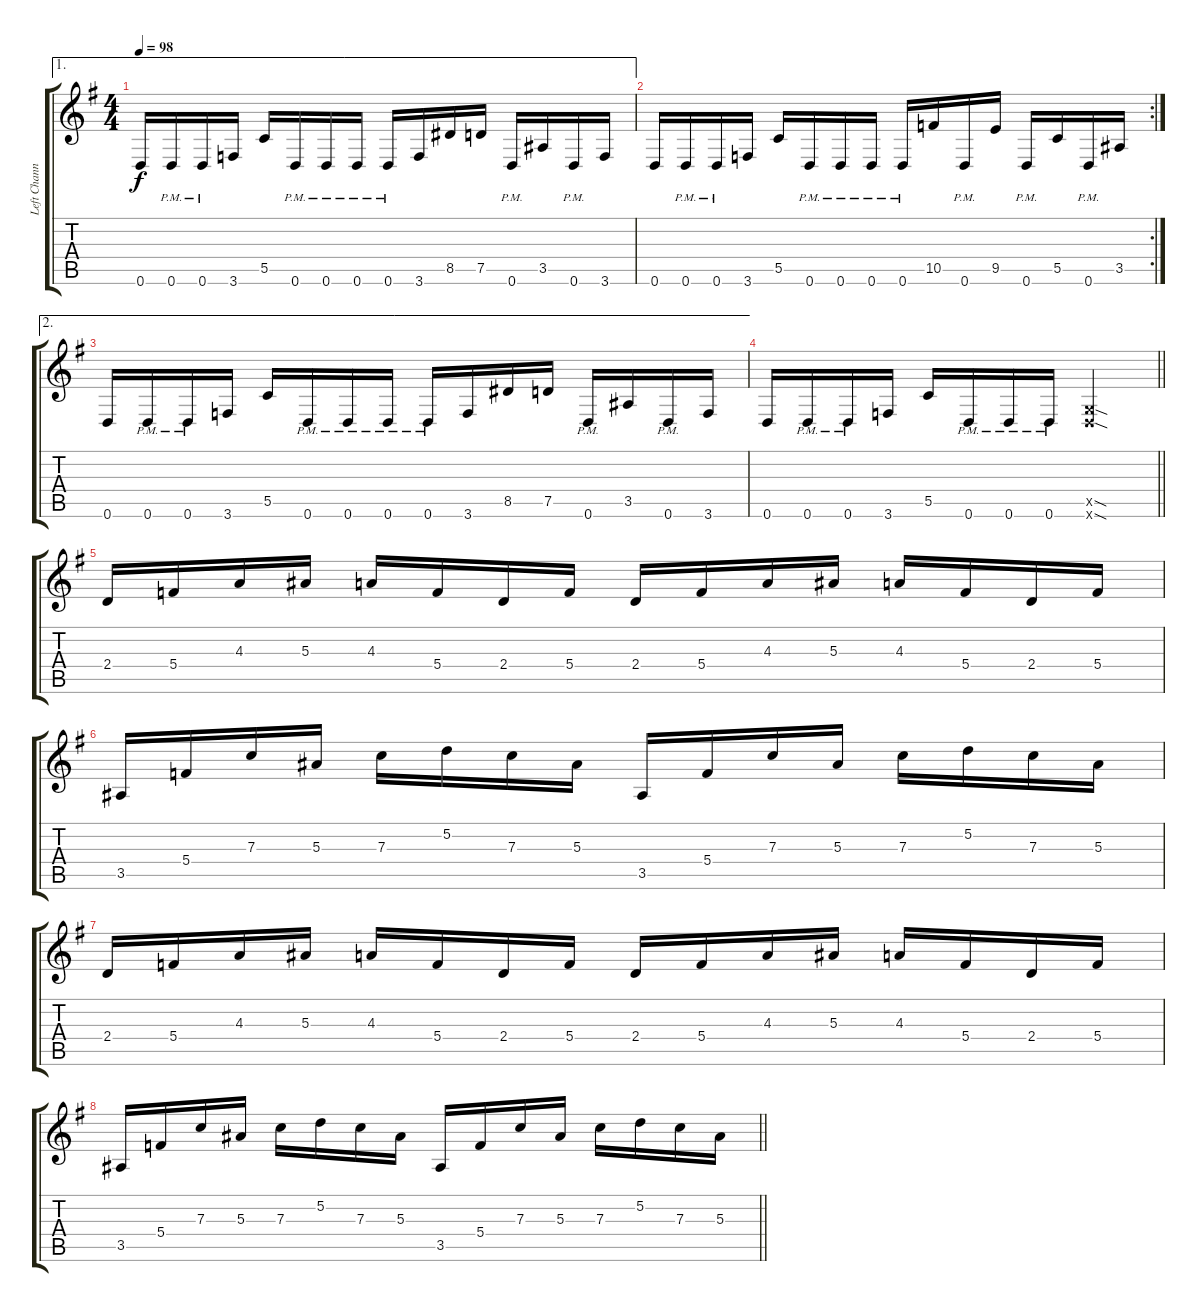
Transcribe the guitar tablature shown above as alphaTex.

\track ("Left Channel" "Left Chann") {instrument overdrivenguitar}
\staff {score tabs}
\tuning (D4 A3 F3 C3 G2 D2) {hide}
\ae 1
\ts (4 4)
\tempo 98
\clef g2
\ks g
0.6.16{dy f} 0.6{pm}.16 0.6{pm}.16 3.6.16 5.5.16 0.6{pm}.16 0.6{pm}.16 0.6{pm}.16 0.6{pm}.16 3.6.16 8.5.16 7.5.16 0.6{pm}.16 3.5.16 0.6{pm}.16 3.6.16 |
\rc 2
0.6.16 0.6{pm}.16 0.6{pm}.16 3.6.16 5.5.16 0.6{pm}.16 0.6{pm}.16 0.6{pm}.16 0.6{pm}.16 10.5.16 0.6{pm}.16 9.5.16 0.6{pm}.16 5.5.16 0.6{pm}.16 3.5.16 |
\ae 2
0.6.16 0.6{pm}.16 0.6{pm}.16 3.6.16 5.5.16 0.6{pm}.16 0.6{pm}.16 0.6{pm}.16 0.6{pm}.16 3.6.16 8.5.16 7.5.16 0.6{pm}.16 3.5.16 0.6{pm}.16 3.6.16 |
\barLineRight lightlight
0.6.16 0.6{pm}.16 0.6{pm}.16 3.6.16 5.5.16 0.6{pm}.16 0.6{pm}.16 0.6{pm}.16 (0.5{sod x} 0.6{sod x}).2 |
2.4.16 5.4.16 4.3.16 5.3.16 4.3.16 5.4.16 2.4.16 5.4.16 2.4.16 5.4.16 4.3.16 5.3.16 4.3.16 5.4.16 2.4.16 5.4.16 |
3.5.16 5.4.16 7.3.16 5.3.16 7.3.16 5.2.16 7.3.16 5.3.16 3.5.16 5.4.16 7.3.16 5.3.16 7.3.16 5.2.16 7.3.16 5.3.16 |
2.4.16 5.4.16 4.3.16 5.3.16 4.3.16 5.4.16 2.4.16 5.4.16 2.4.16 5.4.16 4.3.16 5.3.16 4.3.16 5.4.16 2.4.16 5.4.16 |
\barLineRight lightlight
3.5.16 5.4.16 7.3.16 5.3.16 7.3.16 5.2.16 7.3.16 5.3.16 3.5.16 5.4.16 7.3.16 5.3.16 7.3.16 5.2.16 7.3.16 5.3.16
